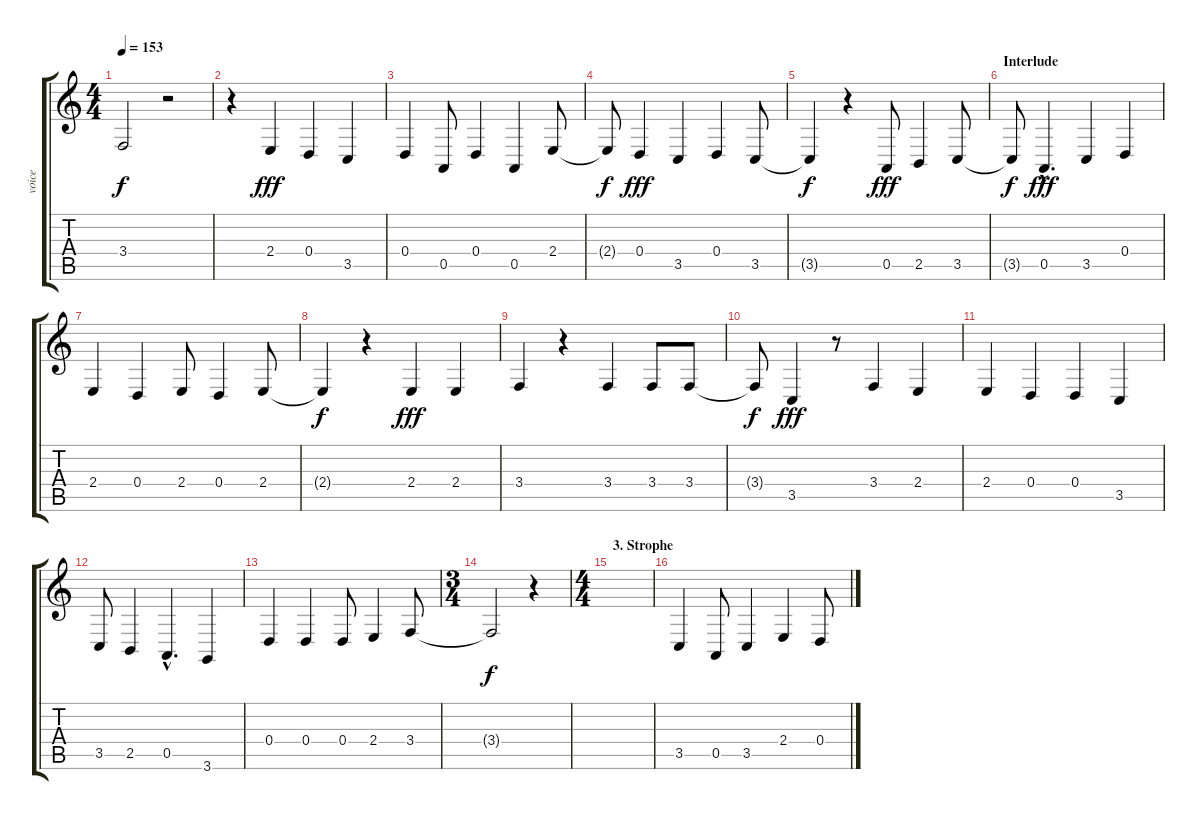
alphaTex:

\track ("voice" "voice") {instrument violin}
\staff {score tabs}
\tuning (E4 B3 G3 D3 A2 E2) {hide}
\ts (4 4)
\tempo 153
\clef g2
\ks c
3.4{t}.2{dy f} r.2 |
r.4 2.4.4{dy fff} 0.4.4 3.5.4 |
0.4.4 0.5.8 0.4.4 0.5.4 2.4.8 |
2.4{t}.8{dy f} 0.4.4{dy fff} 3.5.4 0.4.4 3.5.8 |
3.5{t}.4{dy f} r.4 0.5.8{dy fff} 2.5.4 3.5.8 |
\section ("" "Interlude")
3.5{t}.8{dy f} 0.5{hac}.4{d dy fff} 3.5.4 0.4.4 |
2.4.4 0.4.4 2.4.8 0.4.4 2.4.8 |
2.4{t}.4{dy f} r.4 2.4.4{dy fff} 2.4.4 |
3.4.4 r.4 3.4.4 3.4.8 3.4.8 |
3.4{t}.8{dy f} 3.5.4{dy fff} r.8 3.4.4 2.4.4 |
2.4.4 0.4.4 0.4.4 3.5.4 |
3.5.8 2.5.4 0.5{hac}.4{d} 3.6.4 |
0.4.4 0.4.4 0.4.8 2.4.4 3.4.8 |
\ts (3 4)
3.4{t}.2{dy f} r.4 |
\ts (4 4)
\section ("" "3. Strophe")
|
3.5.4 0.5.8 3.5.4 2.4.4 0.4.8
